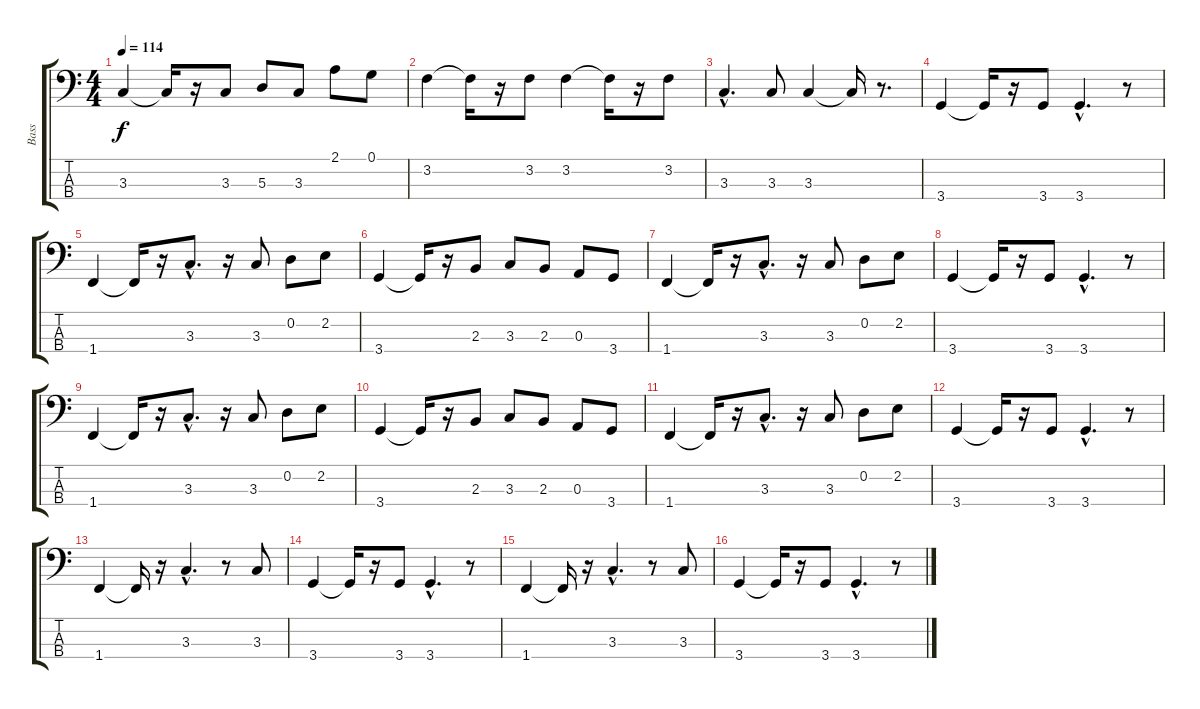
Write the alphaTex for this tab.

\track ("Bass" "Bass") {instrument electricbassfinger}
\staff {score tabs}
\tuning (G2 D2 A1 E1) {hide}
\ts (4 4)
\tempo 114
\clef f4
\ks c
3.3.4{dy f} 3.3{t}.16 r.16 3.3.8 5.3.8 3.3.8 2.1.8 0.1.8 |
3.2.4 3.2{t}.16 r.16 3.2.8 3.2.4 3.2{t}.16 r.16 3.2.8 |
3.3{hac}.4{d} 3.3.8 3.3.4 3.3{t}.16 r.8{d} |
3.4.4 3.4{t}.16 r.16 3.4.8 3.4{hac}.4{d} r.8 |
1.4.4 1.4{t}.16 r.16 3.3{hac}.8{d} r.16 3.3.8 0.2.8 2.2.8 |
3.4.4 3.4{t}.16 r.16 2.3.8 3.3.8 2.3.8 0.3.8 3.4.8 |
1.4.4 1.4{t}.16 r.16 3.3{hac}.8{d} r.16 3.3.8 0.2.8 2.2.8 |
3.4.4 3.4{t}.16 r.16 3.4.8 3.4{hac}.4{d} r.8 |
1.4.4 1.4{t}.16 r.16 3.3{hac}.8{d} r.16 3.3.8 0.2.8 2.2.8 |
3.4.4 3.4{t}.16 r.16 2.3.8 3.3.8 2.3.8 0.3.8 3.4.8 |
1.4.4 1.4{t}.16 r.16 3.3{hac}.8{d} r.16 3.3.8 0.2.8 2.2.8 |
3.4.4 3.4{t}.16 r.16 3.4.8 3.4{hac}.4{d} r.8 |
1.4.4 1.4{t}.16 r.16 3.3{hac}.4{d} r.8 3.3.8 |
3.4.4 3.4{t}.16 r.16 3.4.8 3.4{hac}.4{d} r.8 |
1.4.4 1.4{t}.16 r.16 3.3{hac}.4{d} r.8 3.3.8 |
3.4.4 3.4{t}.16 r.16 3.4.8 3.4{hac}.4{d} r.8
